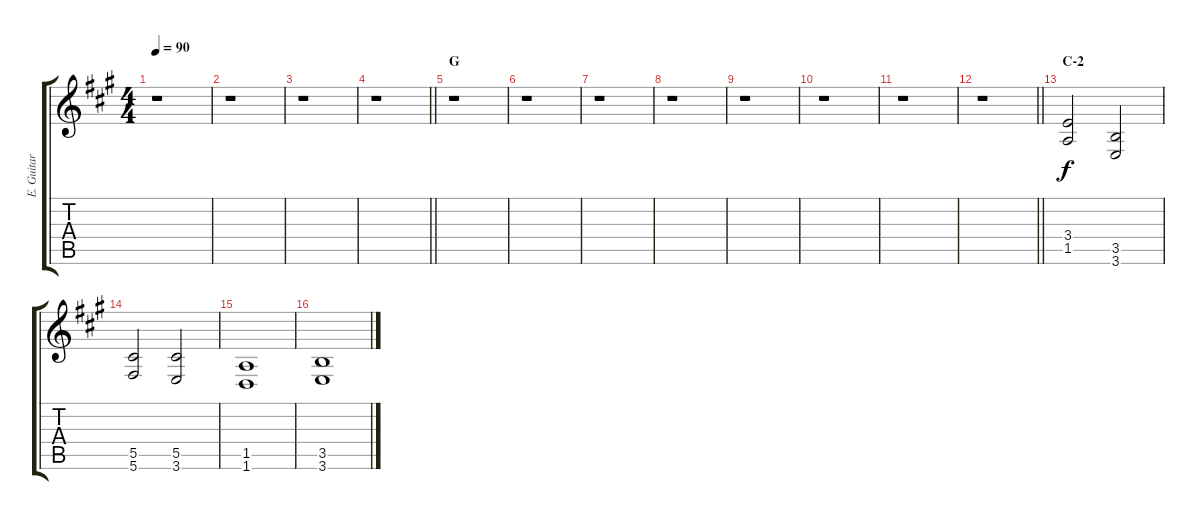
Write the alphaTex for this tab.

\track ("E. Guitar II" "E. Guitar ") {instrument overdrivenguitar}
\staff {score tabs}
\tuning (Eb4 Bb3 Gb3 Db3 Ab2 Db2) {hide}
\ts (4 4)
\tempo 90
\clef g2
\ks a
r.1{dy f} |
r.1 |
r.1 |
\barLineRight lightlight
r.1 |
\section ("" "G")
r.1 |
r.1 |
r.1 |
r.1 |
r.1 |
r.1 |
r.1 |
\barLineRight lightlight
r.1 |
\section ("" "C-2")
(3.4 1.5).2 (3.5 3.6).2 |
(5.5 5.6).2 (5.5 3.6).2 |
(1.5 1.6).1 |
(3.5 3.6).1
